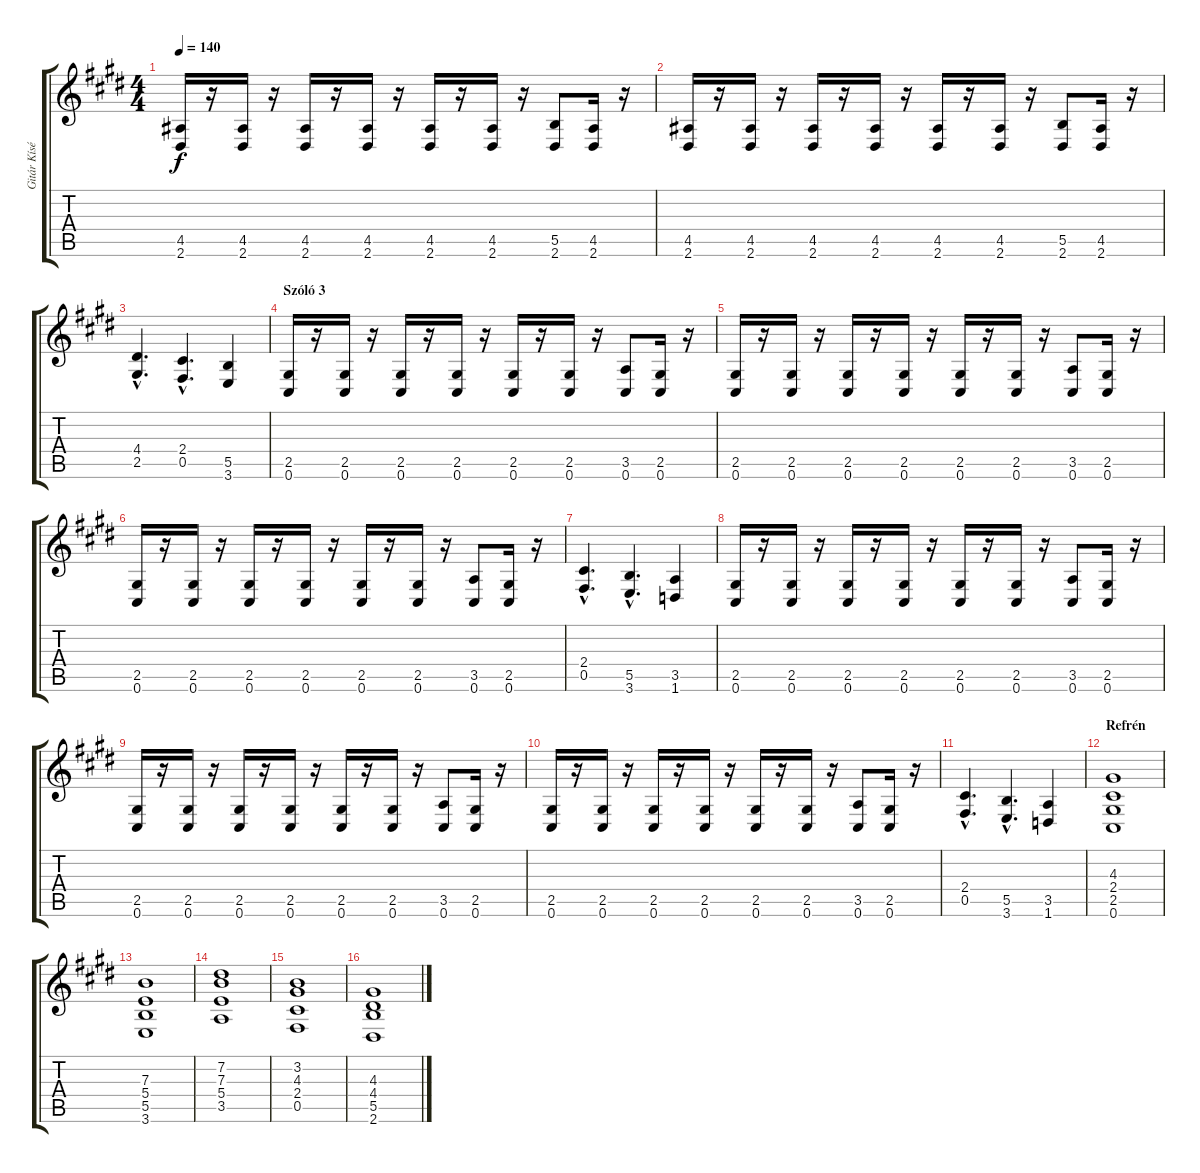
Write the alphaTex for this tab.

\track ("Gitár Kíséret 1" "Gitár Kísé") {instrument distortionguitar}
\staff {score tabs}
\tuning (Db4 Ab3 E3 B2 Gb2 Db2) {hide}
\ts (4 4)
\tempo 140
\clef g2
\ks c#minor
(4.5 2.6).16{dy f} r.16 (4.5 2.6).16 r.16 (4.5 2.6).16 r.16 (4.5 2.6).16 r.16 (4.5 2.6).16 r.16 (4.5 2.6).16 r.16 (5.5 2.6).8 (4.5 2.6).16 r.16 |
(4.5 2.6).16 r.16 (4.5 2.6).16 r.16 (4.5 2.6).16 r.16 (4.5 2.6).16 r.16 (4.5 2.6).16 r.16 (4.5 2.6).16 r.16 (5.5 2.6).8 (4.5 2.6).16 r.16 |
(4.4{hac} 2.5{hac}).4{d} (2.4{hac} 0.5{hac}).4{d} (5.5 3.6).4 |
\section ("" "Szóló 3")
(2.5 0.6).16 r.16 (2.5 0.6).16 r.16 (2.5 0.6).16 r.16 (2.5 0.6).16 r.16 (2.5 0.6).16 r.16 (2.5 0.6).16 r.16 (3.5 0.6).8 (2.5 0.6).16 r.16 |
(2.5 0.6).16 r.16 (2.5 0.6).16 r.16 (2.5 0.6).16 r.16 (2.5 0.6).16 r.16 (2.5 0.6).16 r.16 (2.5 0.6).16 r.16 (3.5 0.6).8 (2.5 0.6).16 r.16 |
(2.5 0.6).16 r.16 (2.5 0.6).16 r.16 (2.5 0.6).16 r.16 (2.5 0.6).16 r.16 (2.5 0.6).16 r.16 (2.5 0.6).16 r.16 (3.5 0.6).8 (2.5 0.6).16 r.16 |
(2.4{hac} 0.5{hac}).4{d} (5.5{hac} 3.6{hac}).4{d} (3.5 1.6).4 |
(2.5 0.6).16 r.16 (2.5 0.6).16 r.16 (2.5 0.6).16 r.16 (2.5 0.6).16 r.16 (2.5 0.6).16 r.16 (2.5 0.6).16 r.16 (3.5 0.6).8 (2.5 0.6).16 r.16 |
(2.5 0.6).16 r.16 (2.5 0.6).16 r.16 (2.5 0.6).16 r.16 (2.5 0.6).16 r.16 (2.5 0.6).16 r.16 (2.5 0.6).16 r.16 (3.5 0.6).8 (2.5 0.6).16 r.16 |
(2.5 0.6).16 r.16 (2.5 0.6).16 r.16 (2.5 0.6).16 r.16 (2.5 0.6).16 r.16 (2.5 0.6).16 r.16 (2.5 0.6).16 r.16 (3.5 0.6).8 (2.5 0.6).16 r.16 |
(2.4{hac} 0.5{hac}).4{d} (5.5{hac} 3.6{hac}).4{d} (3.5 1.6).4 |
\section ("" "Refrén")
(4.3 2.4 2.5 0.6).1 |
(7.3 5.4 5.5 3.6).1 |
(7.2 7.3 5.4 3.5).1 |
(3.2 4.3 2.4 0.5).1 |
(4.3 4.4 5.5 2.6).1
